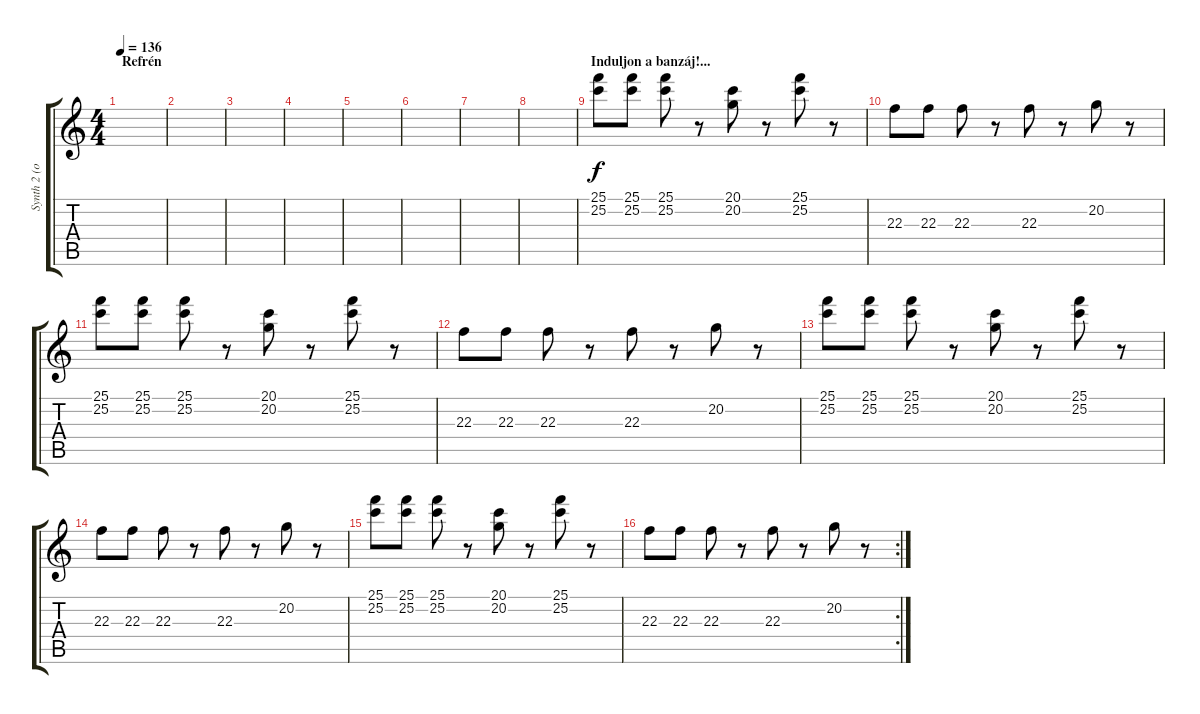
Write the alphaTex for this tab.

\track ("Synth 2 (overdub)" "Synth 2 (o") {instrument stringensemble1}
\staff {score tabs}
\tuning (E4 B3 G3 D3 A2 E2) {hide}
\ts (4 4)
\section ("" "Refrén")
\tempo 136
\clef g2
\ks c
|
|
|
|
|
|
|
|
\section ("" "Induljon a banzáj!...")
(25.1 25.2).8 (25.1 25.2).8 (25.1 25.2).8 r.8 (20.1 20.2).8 r.8 (25.1 25.2).8 r.8 |
22.3.8 22.3.8 22.3.8 r.8 22.3.8 r.8 20.2.8 r.8 |
(25.1 25.2).8 (25.1 25.2).8 (25.1 25.2).8 r.8 (20.1 20.2).8 r.8 (25.1 25.2).8 r.8 |
22.3.8 22.3.8 22.3.8 r.8 22.3.8 r.8 20.2.8 r.8 |
(25.1 25.2).8 (25.1 25.2).8 (25.1 25.2).8 r.8 (20.1 20.2).8 r.8 (25.1 25.2).8 r.8 |
22.3.8 22.3.8 22.3.8 r.8 22.3.8 r.8 20.2.8 r.8 |
(25.1 25.2).8 (25.1 25.2).8 (25.1 25.2).8 r.8 (20.1 20.2).8 r.8 (25.1 25.2).8 r.8 |
\rc 2
22.3.8 22.3.8 22.3.8 r.8 22.3.8 r.8 20.2.8 r.8
